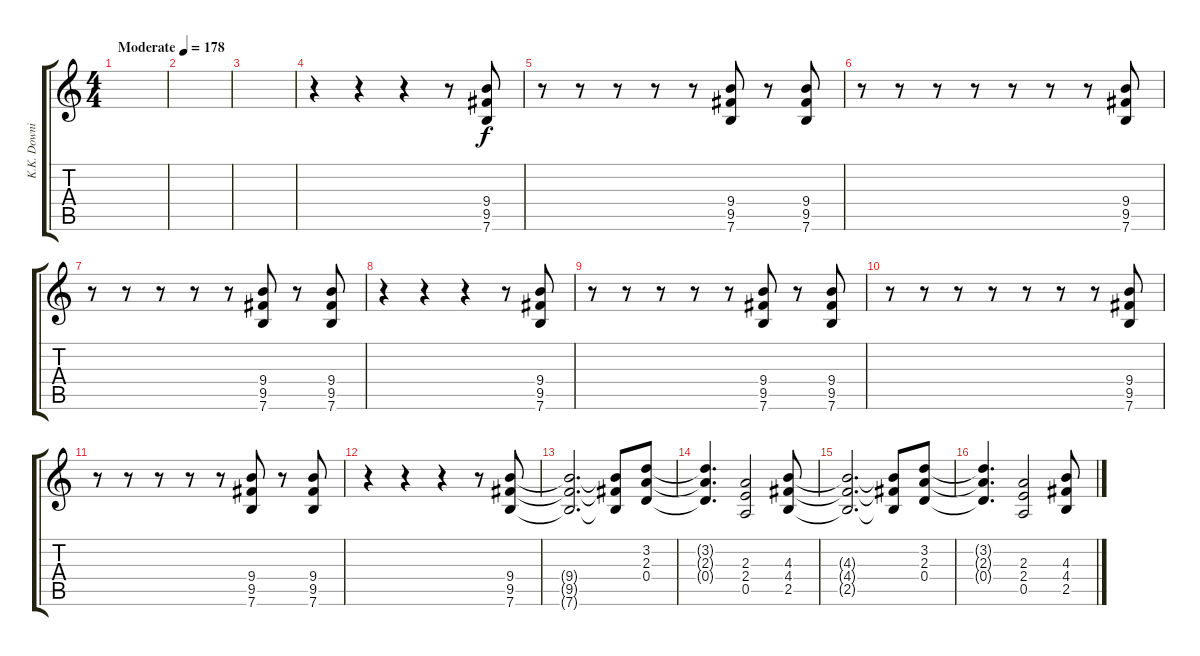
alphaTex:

\track ("K.K. Downing" "K.K. Downi") {instrument distortionguitar}
\staff {score tabs}
\tuning (E4 B3 G3 D3 A2 E2) {hide}
\ts (4 4)
\tempo (178 "Moderate")
\clef g2
\ks c
|
|
|
r.4 r.4 r.4 r.8 (9.4 9.5 7.6).8 |
r.8 r.8 r.8 r.8 r.8 (9.4 9.5 7.6).8 r.8 (9.4 9.5 7.6).8 |
r.8 r.8 r.8 r.8 r.8 r.8 r.8 (9.4 9.5 7.6).8 |
r.8 r.8 r.8 r.8 r.8 (9.4 9.5 7.6).8 r.8 (9.4 9.5 7.6).8 |
r.4 r.4 r.4 r.8 (9.4 9.5 7.6).8 |
r.8 r.8 r.8 r.8 r.8 (9.4 9.5 7.6).8 r.8 (9.4 9.5 7.6).8 |
r.8 r.8 r.8 r.8 r.8 r.8 r.8 (9.4 9.5 7.6).8 |
r.8 r.8 r.8 r.8 r.8 (9.4 9.5 7.6).8 r.8 (9.4 9.5 7.6).8 |
r.4 r.4 r.4 r.8 (9.4 9.5 7.6).8 |
(9.4{t} 9.5{t} 7.6{t}).2{d} (9.4{t} 9.5{t} 7.6{t}).8 (3.2 2.3 0.4).8 |
(3.2{t} 2.3{t} 0.4{t}).4{d} (2.3 2.4 0.5).2 (4.3 4.4 2.5).8 |
(4.3{t} 4.4{t} 2.5{t}).2{d} (4.3{t} 4.4{t} 2.5{t}).8 (3.2 2.3 0.4).8 |
(3.2{t} 2.3{t} 0.4{t}).4{d} (2.3 2.4 0.5).2 (4.3 4.4 2.5).8
